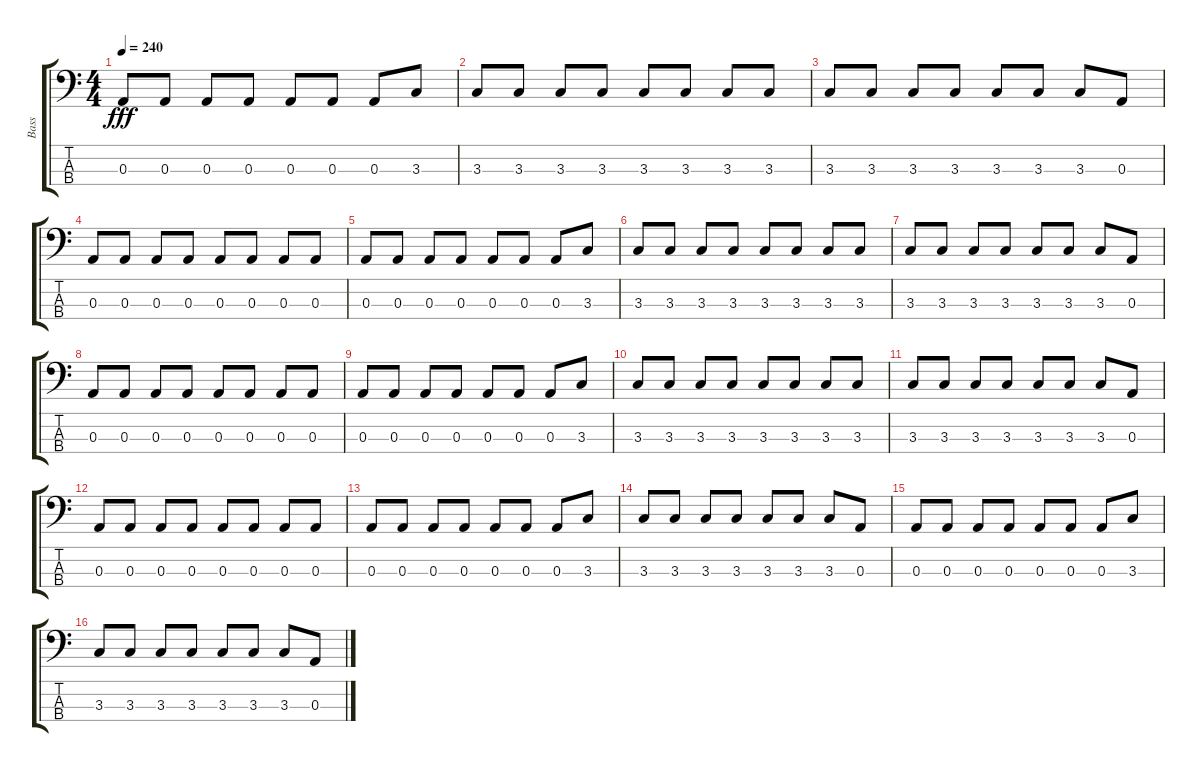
\track ("Bass" "Bass") {instrument electricbassfinger}
\staff {score tabs}
\tuning (G2 D2 A1 E1) {hide}
\ts (4 4)
\tempo 240
\clef f4
\ks c
0.3.8{dy fff} 0.3.8 0.3.8 0.3.8 0.3.8 0.3.8 0.3.8 3.3.8 |
3.3.8 3.3.8 3.3.8 3.3.8 3.3.8 3.3.8 3.3.8 3.3.8 |
3.3.8 3.3.8 3.3.8 3.3.8 3.3.8 3.3.8 3.3.8 0.3.8 |
0.3.8 0.3.8 0.3.8 0.3.8 0.3.8 0.3.8 0.3.8 0.3.8 |
0.3.8 0.3.8 0.3.8 0.3.8 0.3.8 0.3.8 0.3.8 3.3.8 |
3.3.8 3.3.8 3.3.8 3.3.8 3.3.8 3.3.8 3.3.8 3.3.8 |
3.3.8 3.3.8 3.3.8 3.3.8 3.3.8 3.3.8 3.3.8 0.3.8 |
0.3.8 0.3.8 0.3.8 0.3.8 0.3.8 0.3.8 0.3.8 0.3.8 |
0.3.8 0.3.8 0.3.8 0.3.8 0.3.8 0.3.8 0.3.8 3.3.8 |
3.3.8 3.3.8 3.3.8 3.3.8 3.3.8 3.3.8 3.3.8 3.3.8 |
3.3.8 3.3.8 3.3.8 3.3.8 3.3.8 3.3.8 3.3.8 0.3.8 |
0.3.8 0.3.8 0.3.8 0.3.8 0.3.8 0.3.8 0.3.8 0.3.8 |
0.3.8 0.3.8 0.3.8 0.3.8 0.3.8 0.3.8 0.3.8 3.3.8 |
3.3.8 3.3.8 3.3.8 3.3.8 3.3.8 3.3.8 3.3.8 0.3.8 |
0.3.8 0.3.8 0.3.8 0.3.8 0.3.8 0.3.8 0.3.8 3.3.8 |
3.3.8 3.3.8 3.3.8 3.3.8 3.3.8 3.3.8 3.3.8 0.3.8
